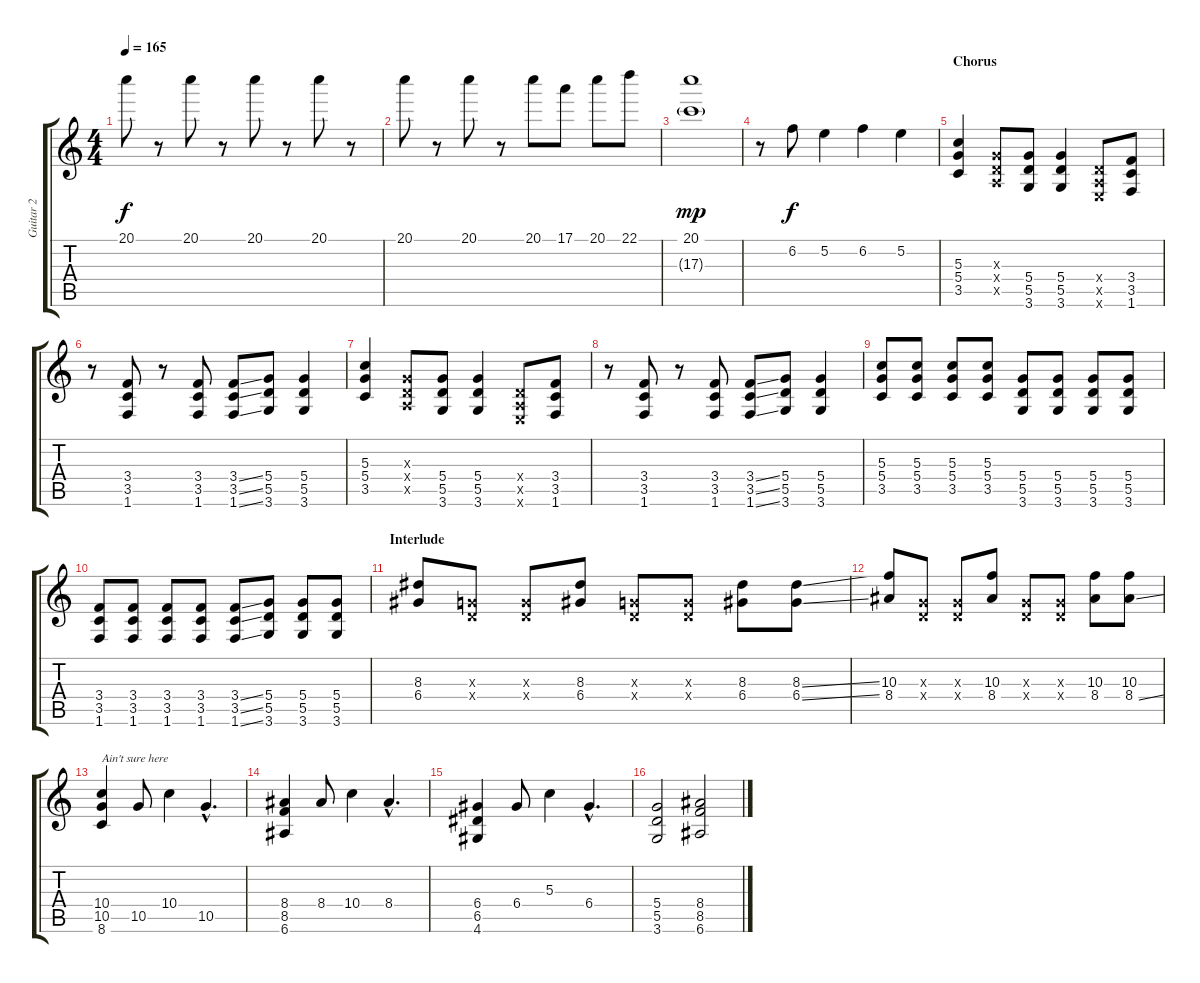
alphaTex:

\track ("Guitar 2" "Guitar 2") {instrument overdrivenguitar}
\staff {score tabs}
\tuning (E4 B3 G3 D3 A2 E2) {hide}
\ts (4 4)
\tempo 165
\clef g2
\ks c
20.1.8{dy f} r.8 20.1.8 r.8 20.1.8 r.8 20.1.8 r.8 |
20.1.8 r.8 20.1.8 r.8 20.1.8 17.1.8 20.1.8 22.1.8 |
(20.1 17.3{g}).1{dy mp} |
r.8{balance 13} 6.2.8{dy f} 5.2.4 6.2.4 5.2.4 |
\section ("" "Chorus")
(5.3 5.4 3.5).4{volume 10 balance 13 instrument overdrivenguitar} (0.3{x} 0.4{x} 0.5{x}).8 (5.4 5.5 3.6).8 (5.4 5.5 3.6).4 (0.4{x} 0.5{x} 0.6{x}).8 (3.4 3.5 1.6).8 |
r.8 (3.4 3.5 1.6).8 r.8 (3.4 3.5 1.6).8 (3.4{ss} 3.5{ss} 1.6{ss}).8 (5.4 5.5 3.6).8 (5.4 5.5 3.6).4 |
(5.3 5.4 3.5).4 (0.3{x} 0.4{x} 0.5{x}).8 (5.4 5.5 3.6).8 (5.4 5.5 3.6).4 (0.4{x} 0.5{x} 0.6{x}).8 (3.4 3.5 1.6).8 |
r.8 (3.4 3.5 1.6).8 r.8 (3.4 3.5 1.6).8 (3.4{ss} 3.5{ss} 1.6{ss}).8 (5.4 5.5 3.6).8 (5.4 5.5 3.6).4 |
(5.3 5.4 3.5).8 (5.3 5.4 3.5).8 (5.3 5.4 3.5).8 (5.3 5.4 3.5).8 (5.4 5.5 3.6).8 (5.4 5.5 3.6).8 (5.4 5.5 3.6).8 (5.4 5.5 3.6).8 |
(3.4 3.5 1.6).8 (3.4 3.5 1.6).8 (3.4 3.5 1.6).8 (3.4 3.5 1.6).8 (3.4{ss} 3.5{ss} 1.6{ss}).8 (5.4 5.5 3.6).8 (5.4 5.5 3.6).8 (5.4 5.5 3.6).8 |
\section ("" "Interlude")
(8.3 6.4).8 (0.3{x} 0.4{x}).8 (0.3{x} 0.4{x}).8 (8.3 6.4).8 (0.3{x} 0.4{x}).8 (0.3{x} 0.4{x}).8 (8.3 6.4).8 (8.3{ss} 6.4{ss}).8 |
(10.3 8.4).8 (0.3{x} 0.4{x}).8 (0.3{x} 0.4{x}).8 (10.3 8.4).8 (0.3{x} 0.4{x}).8 (0.3{x} 0.4{x}).8 (10.3 8.4).8 (10.3 8.4{ss}).8 |
(10.4 10.5 8.6).4{txt "Ain't sure here"} 10.5.8 10.4.4 10.5{hac}.4{d} |
(8.4 8.5 6.6).4 8.4.8 10.4.4 8.4{hac}.4{d} |
(6.4 6.5 4.6).4 6.4.8 5.3.4 6.4{hac}.4{d} |
(5.4 5.5 3.6).2 (8.4 8.5 6.6).2
